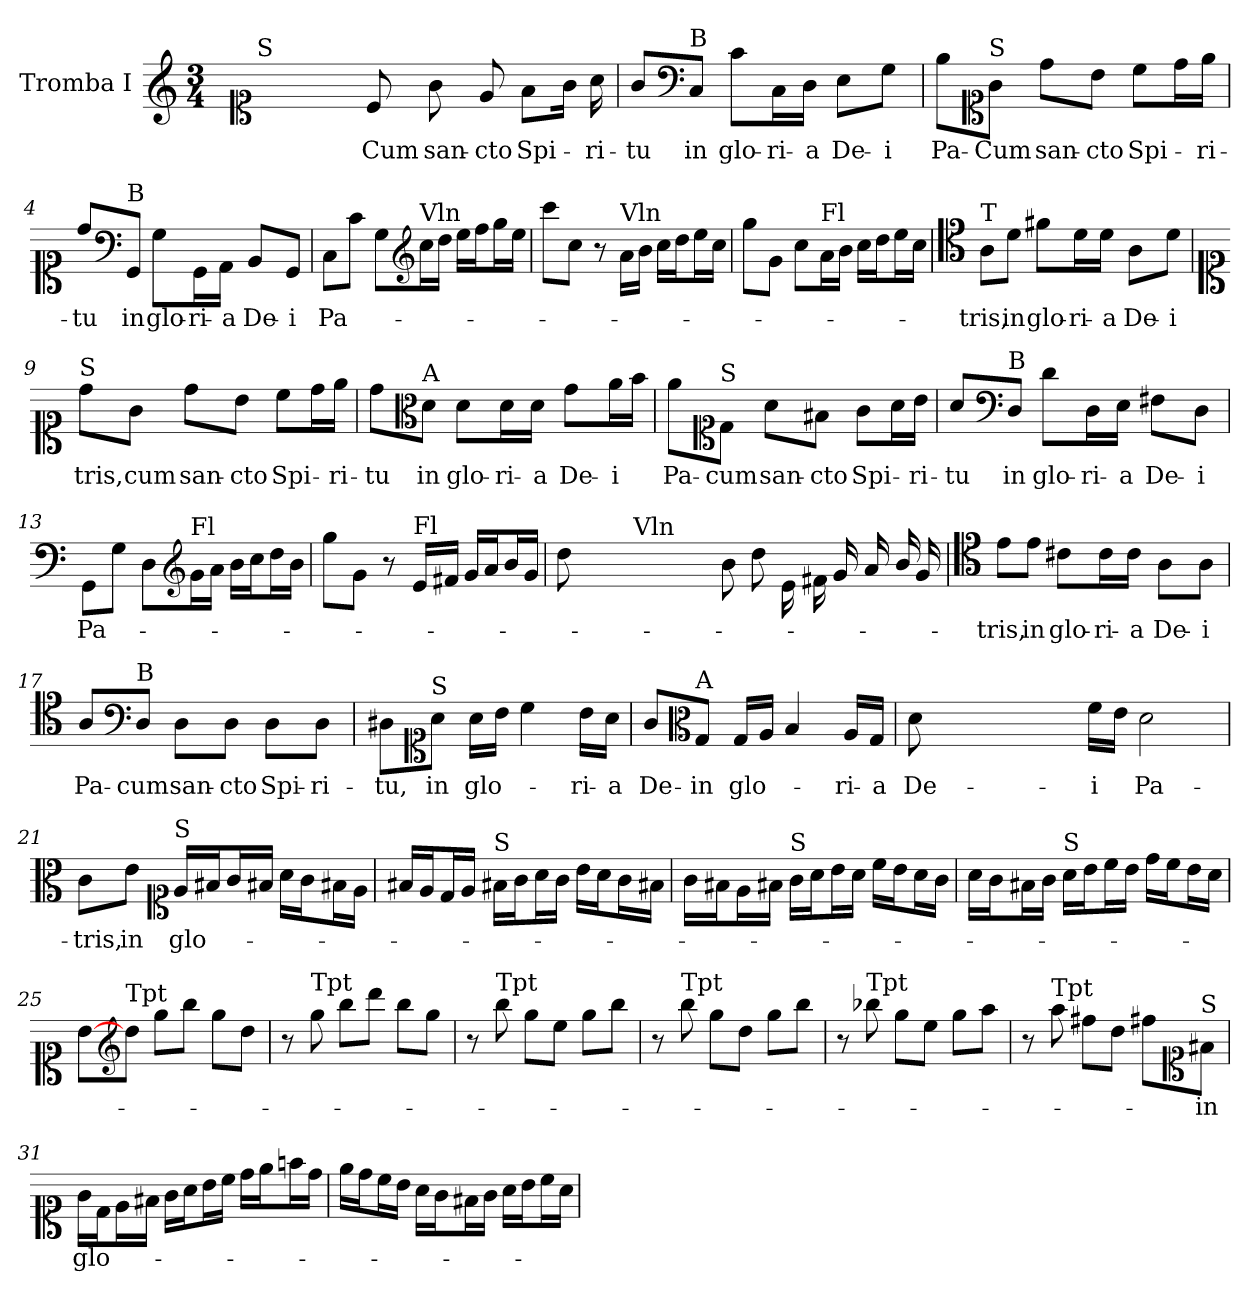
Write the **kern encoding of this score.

**kern	**text
*part1	*part1
*staff1	*staff1
*I"Tromba I	*
*I'Tr. I	*
*clefG2	*
*ITrd-1c-2	*
*k[f#c#]	*
*M3/4	*
*MM110	*
=1	=1
*^	*
*	*^	*
2.ryy	2.ryy	8ryy	.
*clefC1	*	*	*
!	!	!LO:TX:a:t=S	!
.	.	1ryy	.
8d	2ryy	.	Cum
8a	.	.	san-
8f#	.	.	-cto
8g\L	.	4ryy	Spi-
16a\Jk	8ryy	.	.
16b	.	.	-ri-
*v	*v	*v	*
=2	=2
8a/L	-tu
*clefF4	*
!LO:TX:a:t=B	!
8D/J	in
8d\L	glo-
16D\L	-ri-
16E\JJ	-a
8F#\L	De-
8A\J	-i
=3	=3
8c#\L	Pa-
*clefC1	*
!LO:TX:a:t=S	!
8a\J	Cum
8ee\L	san-
8cc#\J	-cto
8dd\L	Spi-
16ee\L	.
16ff#\JJ	-ri-
=4	=4
8ee/L	-tu
*clefF4	*
!LO:TX:a:t=B	!
8AA/J	in
8A\L	glo-
16AA\L	-ri-
16BB\JJ	-a
8C#/L	De-
8AA/J	-i
=5	=5
8D\L	Pa-
8d\J	.
8A\L	.
*clefG2	*
!LO:TX:a:t=Vln	!
16dd\L	.
16ee\JJ	.
16ff#\LL	.
16gg\J	.
16aa\L	.
16ff#\JJ	.
=6	=6
8ddd\L	.
8dd\J	.
8r	.
!LO:TX:a:t=Vln	!
16b\LL	.
16cc#\JJ	.
16dd\LL	.
16ee\J	.
16ff#\L	.
16dd\JJ	.
=7	=7
8aa\L	.
8a\J	.
8dd\L	.
!LO:TX:a:t=Fl	!
16b\L	.
16cc#\JJ	.
16dd\LL	.
16ee\J	.
16ff#\L	.
16dd\JJ	.
=8	=8
*clefC4	*
!LO:TX:a:t=T	!
8B\L	tris,
8e\J	in
8g#X\L	glo-
16e\L	-ri-
16e\JJ	-a
8B\L	De-
8e\J	-i
=9	=9
*clefC1	*
!LO:TX:a:t=S	!
8ee\L	tris,
8a\J	cum
8ee\L	san-
8cc#\J	-cto
8dd\L	Spi-
16ee\L	.
16ff#\JJ	-ri-
=10	=10
8ee\L	-tu
*clefC3	*
!LO:TX:a:t=A	!
8e\J	in
8e\L	glo-
16e\L	-ri-
16e\JJ	-a
8a\L	De-
16b\L	-i
16cc#\JJ	.
=11	=11
8b\L	Pa-
*clefC1	*
!LO:TX:a:t=S	!
8e\J	cum
8b\L	san-
8g#X\J	-cto
8a\L	Spi-
16b\L	.
16cc#\JJ	-ri-
=12	=12
8b/L	-tu
*clefF4	*
!LO:TX:a:t=B	!
8E/J	in
8e\L	glo-
16E\L	-ri-
16F#\JJ	-a
8G#X\L	De-
8E\J	-i
=13	=13
8AA\L	Pa-
8A\J	.
8E\L	.
*clefG2	*
!LO:TX:a:t=Fl	!
16a\L	.
16b\JJ	.
16cc#\LL	.
16dd\J	.
16ee\L	.
16cc#\JJ	.
=14	=14
8aa\L	.
8a\J	.
8r	.
!LO:TX:a:t=Fl	!
16f#/LL	.
16g#X/JJ	.
16a/LL	.
16b/J	.
16cc#/L	.
16a/JJ	.
=15	=15
*^	*
*	*^	*
8ee\L	2.ryy	4.ryy	.
2.ryy	.	.	.
!	!	!LO:TX:a:t=Vln	!
.	.	1ryy	.
.	2.ryy	.	.
8cc#\	.	.	.
8ee\	.	.	.
16f#\LL	.	.	.
16g#X\JJ	.	.	.
16a/LL	.	.	.
16b/	.	.	.
16cc#/	.	8ryy	.
16a/JJ	.	.	.
*v	*v	*v	*
=16	=16
*clefC4	*
*^	*
*	*^	*
!LO:TX:a:t=T	!	!	!
*v	*v	*v	*
8f#\L	-tris,
8f#\J	in
8d#X\L	glo-
16d#\L	-ri-
16d#\JJ	-a
8B\L	De-
8B\J	-i
=17	=17
8B/L	Pa-
*clefF4	*
!LO:TX:a:t=B	!
8E/J	cum
8E\L	san-
8E\J	-cto
8E\L	Spi-
8E\J	-ri-
=18	=18
8E#X\L	-tu,
*clefC1	*
!LO:TX:a:t=S	!
8b\J	in
16b\LL	glo-
16cc#\JJ	.
4dd	.
16cc#\LL	-ri-
16b\JJ	-a
=19	=19
8a/L	De-
*clefC3	*
!LO:TX:a:t=A	!
8A/J	in
16A/LL	glo-
16B/JJ	.
4c#	.
16B/LL	-ri-
16A/JJ	-a
=20	=20
*^	*
8e	2.ryy	De-
2.ryy	.	.
.	2.ryy	.
16g\LL	.	-i
16f#\JJ	.	.
2e	.	Pa-
*v	*v	*
=21	=21
8d\L	-tris,
8f#\J	in
*clefC1	*
!LO:TX:a:t=S	!
16f#/LL	glo-
16g#X/J	.
16a/L	.
16g#X/JJ	.
16b\LL	.
16a\J	.
16g#X\L	.
16f#\JJ	.
=22	=22
16g#X/LL	.
16f#/J	.
16e/L	.
16f#/JJ	.
!LO:TX:a:t=S	!
16g#X\LL	.
16a\J	.
16b\L	.
16a\JJ	.
16cc#\LL	.
16b\J	.
16a\L	.
16g#X\JJ	.
=23	=23
16a\LL	.
16g#X\J	.
16f#\L	.
16g#X\JJ	.
!LO:TX:a:t=S	!
16a\LL	.
16b\J	.
16cc#\L	.
16b\JJ	.
16dd\LL	.
16cc#\J	.
16b\L	.
16a\JJ	.
=24	=24
16b\LL	.
16a\J	.
16g#X\L	.
16a\JJ	.
!LO:TX:a:t=S	!
16b\LL	.
16cc#\J	.
16dd\L	.
16cc#\JJ	.
16ee\LL	.
16dd\J	.
16cc#\L	.
16b\JJ	.
=25	=25
[8cc#\L	.
*clefG2	*
!LO:TX:a:t=Tpt	!
8ee\J	.
8aa\L	.
8ccc#\J	.
8aa\L	.
8ee\J	.
=26	=26
8r	.
!LO:TX:a:t=Tpt	!
8aa	.
8ccc#\L	.
8eee\J	.
8ccc#\L	.
8aa\J	.
=27	=27
8r	.
!LO:TX:a:t=Tpt	!
8ccc#	.
8aa\L	.
8ff#\J	.
8aa\L	.
8ccc#\J	.
=28	=28
8r	.
!LO:TX:a:t=Tpt	!
8ccc#	.
8aa\L	.
8ee\J	.
8aa\L	.
8ccc#\J	.
=29	=29
8r	.
!LO:TX:a:t=Tpt	!
8cccn	.
8aa\L	.
8ff#\J	.
8aa\L	.
8bb\J	.
=30	=30
8r	.
!LO:TX:a:t=Tpt	!
8bb	.
8gg#X\L	.
8ee\J	.
8gg#X\L	.
*clefC1	*
!LO:TX:a:t=S	!
8g#X\J	in
=31	=31
16a\LL	glo-
16e\J	.
16f#\L	.
16g#X\JJ	.
16a\LL	.
16b\J	.
16cc#\L	.
16dd\JJ	.
16ee\LL	.
16ff#\J	.
16ggn\L	.
16ee\JJ	.
=32	=32
16ff#\LL	.
16ee\J	.
16dd\L	.
16cc#\JJ	.
16b\LL	.
16a\J	.
16g#X\L	.
16a\JJ	.
16b\LL	.
16cc#\J	.
16dd\L	.
16b\JJ	.
=	=
*-	*-
